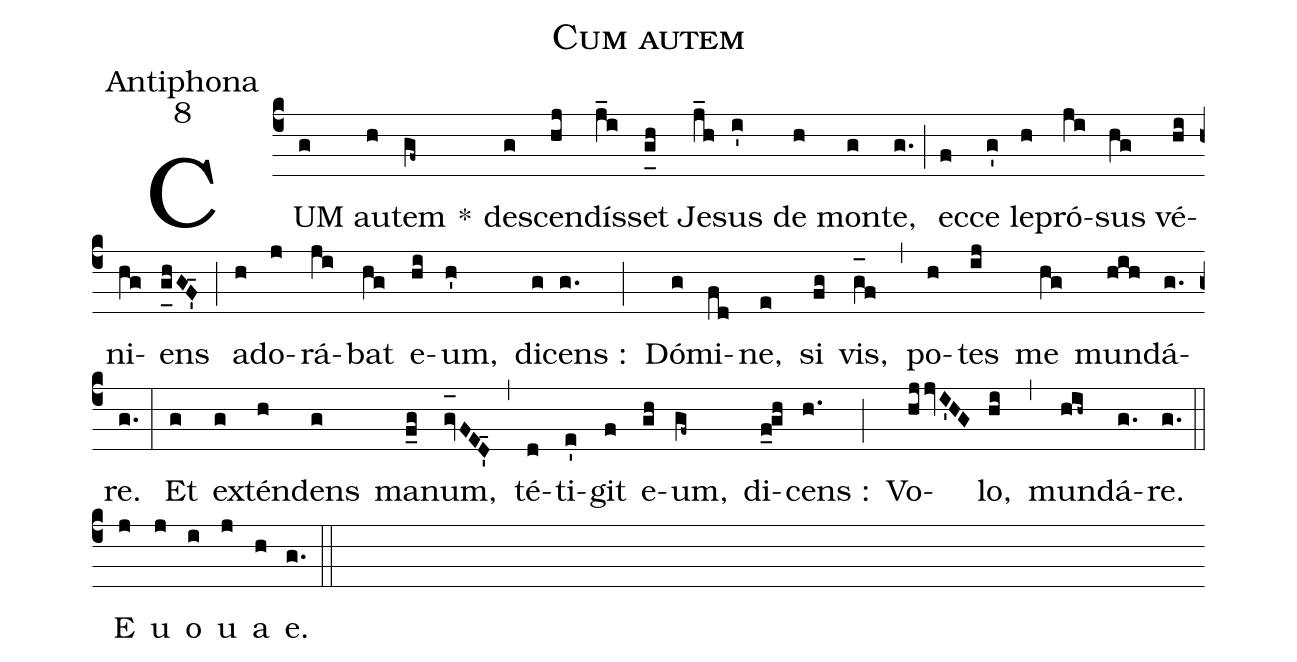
name:Cum autem;
office-part:Antiphona;
mode:8;
%%
(c4) CUM(g) au(h)tem(gf~) *() de(g)scen(hj)dís(j_i)set(g_[uh:l]h) Je(j_h)sus(i') de(h) mon(g)te,(g.) (;) ec(f)ce(g') le(h)pró(ji)sus(hg) vé(hi)ni(hg)ens(g_[uh:l]hGF'_4) (;) ad(h)o(j)rá(ji)bat(hg) e(hi)um,(h') di(g)cens :(g.) (;) Dó(g)mi(fd)ne,(e) si(fg) vis,(g_[oh:h]f) (,) po(h)tes(ij) me(hg) mun(hih)dá(g.)re.(g.) (:) Et(g) ex(g)tén(h)dens(g) ma(f_g)num,(gv_[oh:h]FED'_4) (,) té(d)ti(e')git(f) e(gh)um,(gf~) di(f_0gh)cens :(h.) (;) Vo(hjjvI'HG)lo,(hi) (,) mun(hih~)dá(g.)re.(g.) (::) <eu>E(j) u(j) o(i) u(j) a(h) e.</eu>(g.) (::)
